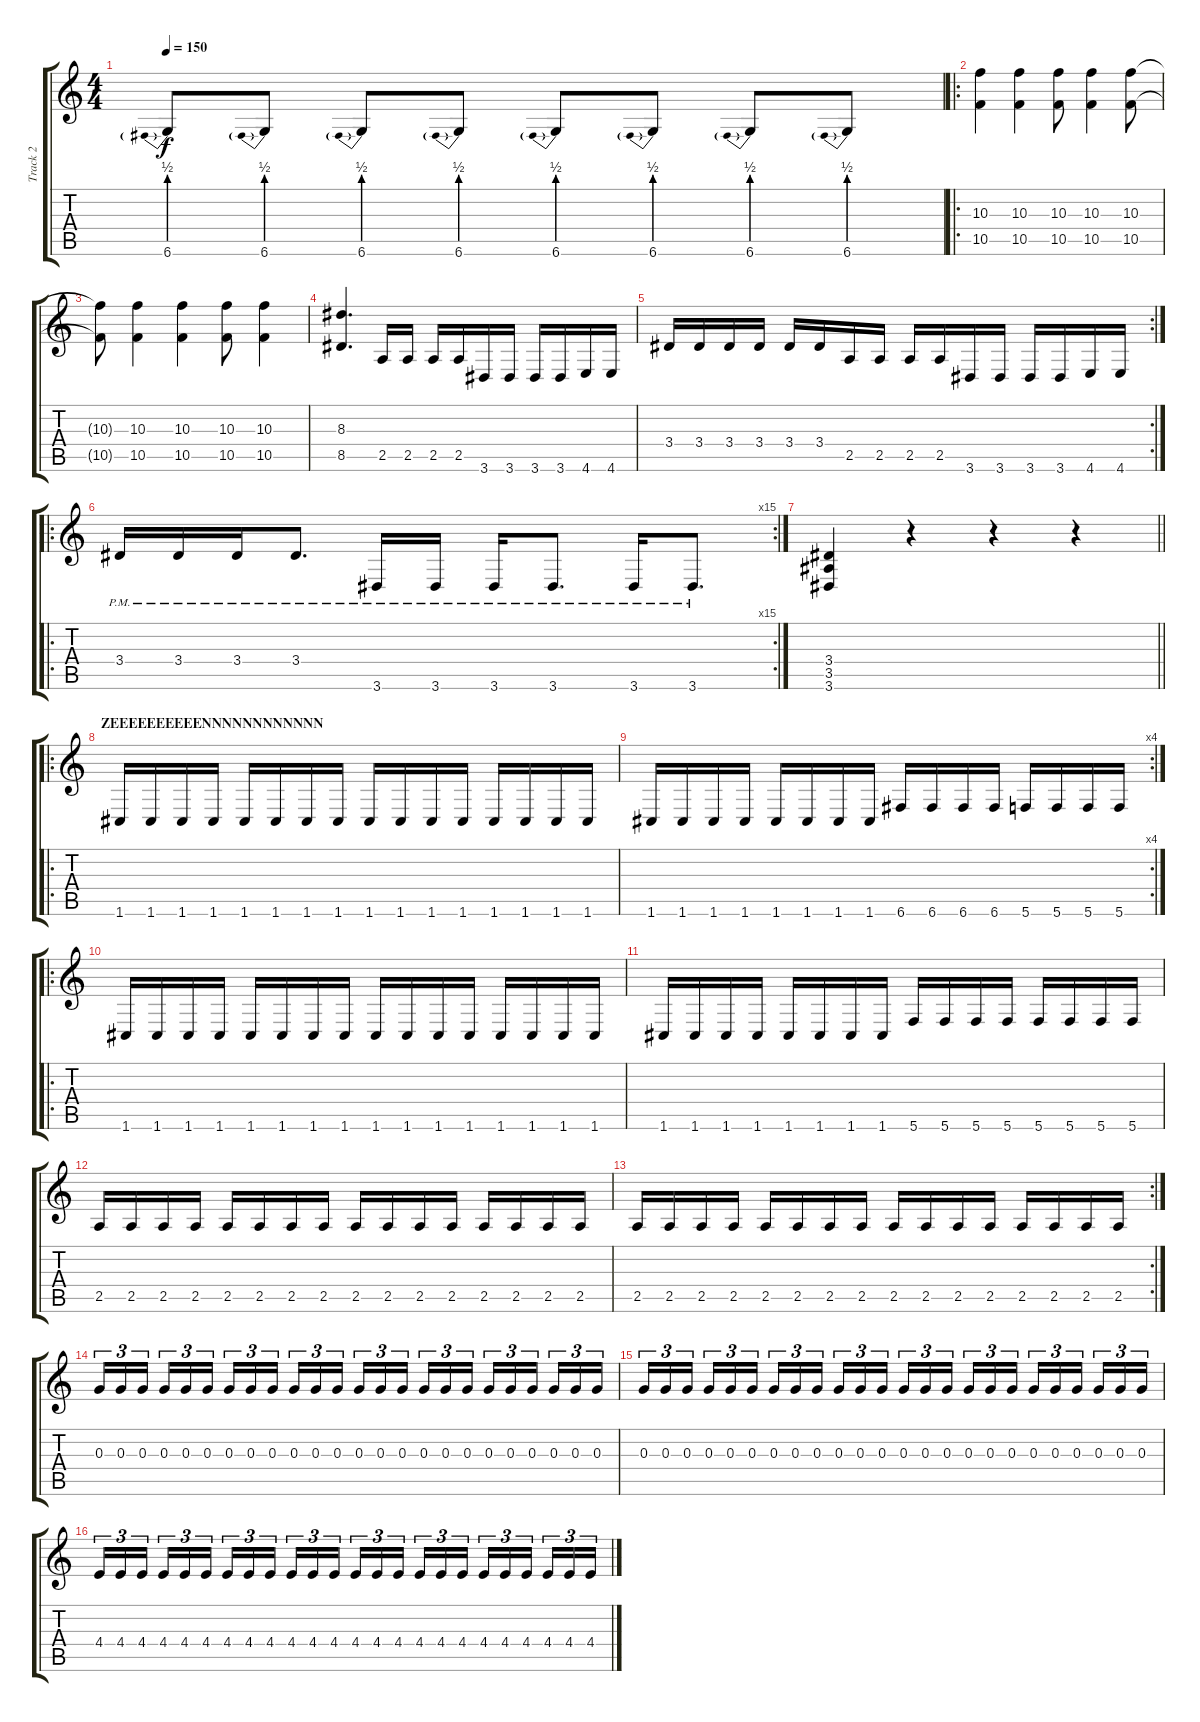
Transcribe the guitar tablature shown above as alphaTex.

\track ("Track 2" "Track 2") {instrument distortionguitar}
\staff {score tabs}
\tuning (E4 C4 G3 C3 G2 C2) {hide}
\ts (4 4)
\tempo 150
\clef g2
\ks c
6.6{be (prebend 0 2 60 2)}.8{dy f} 6.6{be (prebend 0 2 60 2)}.8 6.6{be (prebend 0 2 60 2)}.8 6.6{be (prebend 0 2 60 2)}.8 6.6{be (prebend 0 2 60 2)}.8 6.6{be (prebend 0 2 60 2)}.8 6.6{be (prebend 0 2 60 2)}.8 6.6{be (prebend 0 2 60 2)}.8 |
\ro
(10.3 10.5).4 (10.3 10.5).4 (10.3 10.5).8 (10.3 10.5).4 (10.3 10.5).8 |
(10.3{t} 10.5{t}).8 (10.3 10.5).4 (10.3 10.5).4 (10.3 10.5).8 (10.3 10.5).4 |
(8.3 8.5).4{d} 2.5.16 2.5.16 2.5.16 2.5.16 3.6.16 3.6.16 3.6.16 3.6.16 4.6.16 4.6.16 |
\rc 2
3.4.16 3.4.16 3.4.16 3.4.16 3.4.16 3.4.16 2.5.16 2.5.16 2.5.16 2.5.16 3.6.16 3.6.16 3.6.16 3.6.16 4.6.16 4.6.16 |
\ro
\rc 15
3.4{pm}.16 3.4{pm}.16 3.4{pm}.16 3.4{pm}.8{d} 3.6{pm}.16 3.6{pm}.16 3.6{pm}.16 3.6{pm}.8{d} 3.6{pm}.16 3.6{pm}.8{d} |
\barLineRight lightlight
(3.4 3.5 3.6).4 r.4 r.4 r.4 |
\ro
\section ("" "ZEEEEEEEEEENNNNNNNNNNNN")
1.6.16 1.6.16 1.6.16 1.6.16 1.6.16 1.6.16 1.6.16 1.6.16 1.6.16 1.6.16 1.6.16 1.6.16 1.6.16 1.6.16 1.6.16 1.6.16 |
\rc 4
1.6.16 1.6.16 1.6.16 1.6.16 1.6.16 1.6.16 1.6.16 1.6.16 6.6.16 6.6.16 6.6.16 6.6.16 5.6.16 5.6.16 5.6.16 5.6.16 |
\ro
1.6.16 1.6.16 1.6.16 1.6.16 1.6.16 1.6.16 1.6.16 1.6.16 1.6.16 1.6.16 1.6.16 1.6.16 1.6.16 1.6.16 1.6.16 1.6.16 |
1.6.16 1.6.16 1.6.16 1.6.16 1.6.16 1.6.16 1.6.16 1.6.16 5.6.16 5.6.16 5.6.16 5.6.16 5.6.16 5.6.16 5.6.16 5.6.16 |
2.5.16 2.5.16 2.5.16 2.5.16 2.5.16 2.5.16 2.5.16 2.5.16 2.5.16 2.5.16 2.5.16 2.5.16 2.5.16 2.5.16 2.5.16 2.5.16 |
\rc 2
2.5.16 2.5.16 2.5.16 2.5.16 2.5.16 2.5.16 2.5.16 2.5.16 2.5.16 2.5.16 2.5.16 2.5.16 2.5.16 2.5.16 2.5.16 2.5.16 |
0.3.16{tu (3 2)} 0.3.16{tu (3 2)} 0.3.16{tu (3 2) beam splitsecondary} 0.3.16{tu (3 2)} 0.3.16{tu (3 2)} 0.3.16{tu (3 2)} 0.3.16{tu (3 2)} 0.3.16{tu (3 2)} 0.3.16{tu (3 2) beam splitsecondary} 0.3.16{tu (3 2)} 0.3.16{tu (3 2)} 0.3.16{tu (3 2)} 0.3.16{tu (3 2)} 0.3.16{tu (3 2)} 0.3.16{tu (3 2) beam splitsecondary} 0.3.16{tu (3 2)} 0.3.16{tu (3 2)} 0.3.16{tu (3 2)} 0.3.16{tu (3 2)} 0.3.16{tu (3 2)} 0.3.16{tu (3 2) beam splitsecondary} 0.3.16{tu (3 2)} 0.3.16{tu (3 2)} 0.3.16{tu (3 2)} |
0.3.16{tu (3 2)} 0.3.16{tu (3 2)} 0.3.16{tu (3 2) beam splitsecondary} 0.3.16{tu (3 2)} 0.3.16{tu (3 2)} 0.3.16{tu (3 2)} 0.3.16{tu (3 2)} 0.3.16{tu (3 2)} 0.3.16{tu (3 2) beam splitsecondary} 0.3.16{tu (3 2)} 0.3.16{tu (3 2)} 0.3.16{tu (3 2)} 0.3.16{tu (3 2)} 0.3.16{tu (3 2)} 0.3.16{tu (3 2) beam splitsecondary} 0.3.16{tu (3 2)} 0.3.16{tu (3 2)} 0.3.16{tu (3 2)} 0.3.16{tu (3 2)} 0.3.16{tu (3 2)} 0.3.16{tu (3 2) beam splitsecondary} 0.3.16{tu (3 2)} 0.3.16{tu (3 2)} 0.3.16{tu (3 2)} |
4.4.16{tu (3 2)} 4.4.16{tu (3 2)} 4.4.16{tu (3 2) beam splitsecondary} 4.4.16{tu (3 2)} 4.4.16{tu (3 2)} 4.4.16{tu (3 2)} 4.4.16{tu (3 2)} 4.4.16{tu (3 2)} 4.4.16{tu (3 2) beam splitsecondary} 4.4.16{tu (3 2)} 4.4.16{tu (3 2)} 4.4.16{tu (3 2)} 4.4.16{tu (3 2)} 4.4.16{tu (3 2)} 4.4.16{tu (3 2) beam splitsecondary} 4.4.16{tu (3 2)} 4.4.16{tu (3 2)} 4.4.16{tu (3 2)} 4.4.16{tu (3 2)} 4.4.16{tu (3 2)} 4.4.16{tu (3 2) beam splitsecondary} 4.4.16{tu (3 2)} 4.4.16{tu (3 2)} 4.4.16{tu (3 2)}
